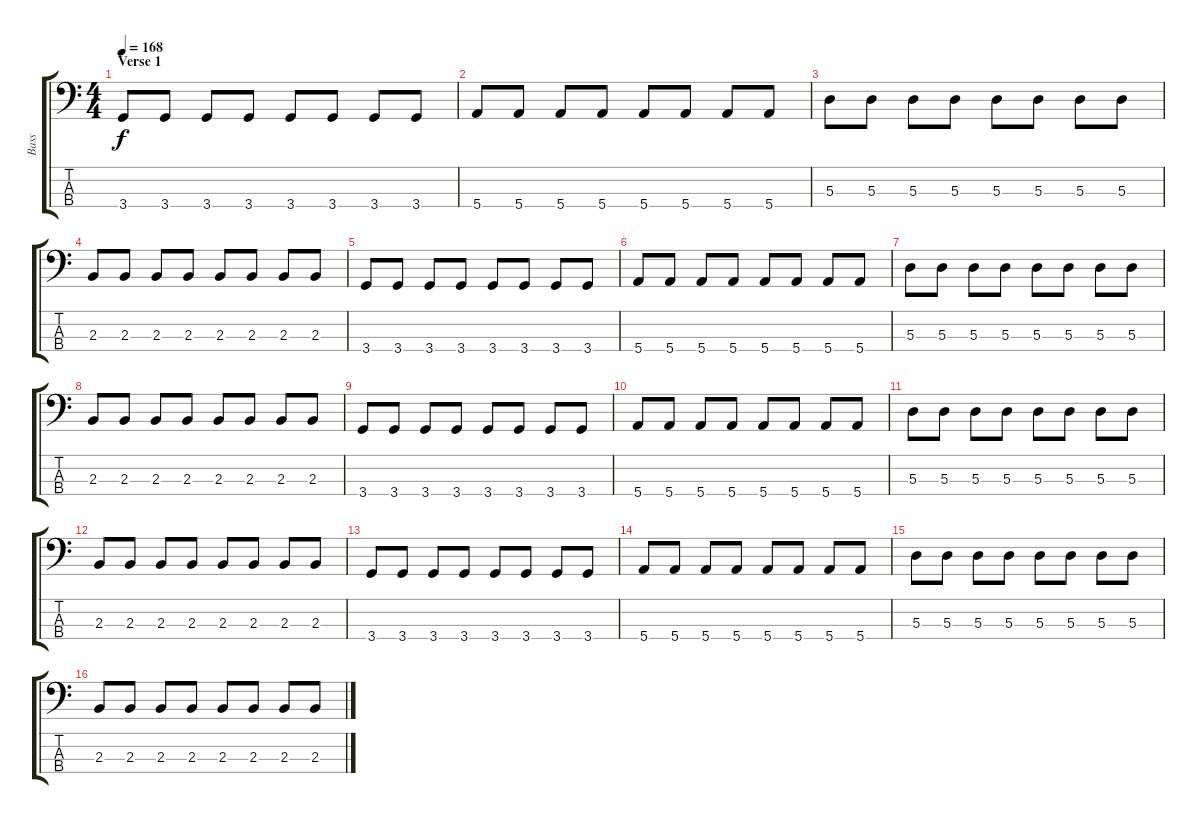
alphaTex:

\track ("Bass" "Bass") {instrument electricbasspick}
\staff {score tabs}
\tuning (G2 D2 A1 E1) {hide}
\ts (4 4)
\section ("" "Verse 1")
\tempo 168
\clef f4
\ks c
3.4.8{dy f} 3.4.8 3.4.8 3.4.8 3.4.8 3.4.8 3.4.8 3.4.8 |
5.4.8 5.4.8 5.4.8 5.4.8 5.4.8 5.4.8 5.4.8 5.4.8 |
5.3.8 5.3.8 5.3.8 5.3.8 5.3.8 5.3.8 5.3.8 5.3.8 |
2.3.8 2.3.8 2.3.8 2.3.8 2.3.8 2.3.8 2.3.8 2.3.8 |
3.4.8 3.4.8 3.4.8 3.4.8 3.4.8 3.4.8 3.4.8 3.4.8 |
5.4.8 5.4.8 5.4.8 5.4.8 5.4.8 5.4.8 5.4.8 5.4.8 |
5.3.8 5.3.8 5.3.8 5.3.8 5.3.8 5.3.8 5.3.8 5.3.8 |
2.3.8 2.3.8 2.3.8 2.3.8 2.3.8 2.3.8 2.3.8 2.3.8 |
3.4.8 3.4.8 3.4.8 3.4.8 3.4.8 3.4.8 3.4.8 3.4.8 |
5.4.8 5.4.8 5.4.8 5.4.8 5.4.8 5.4.8 5.4.8 5.4.8 |
5.3.8 5.3.8 5.3.8 5.3.8 5.3.8 5.3.8 5.3.8 5.3.8 |
2.3.8 2.3.8 2.3.8 2.3.8 2.3.8 2.3.8 2.3.8 2.3.8 |
3.4.8 3.4.8 3.4.8 3.4.8 3.4.8 3.4.8 3.4.8 3.4.8 |
5.4.8 5.4.8 5.4.8 5.4.8 5.4.8 5.4.8 5.4.8 5.4.8 |
5.3.8 5.3.8 5.3.8 5.3.8 5.3.8 5.3.8 5.3.8 5.3.8 |
2.3.8 2.3.8 2.3.8 2.3.8 2.3.8 2.3.8 2.3.8 2.3.8
